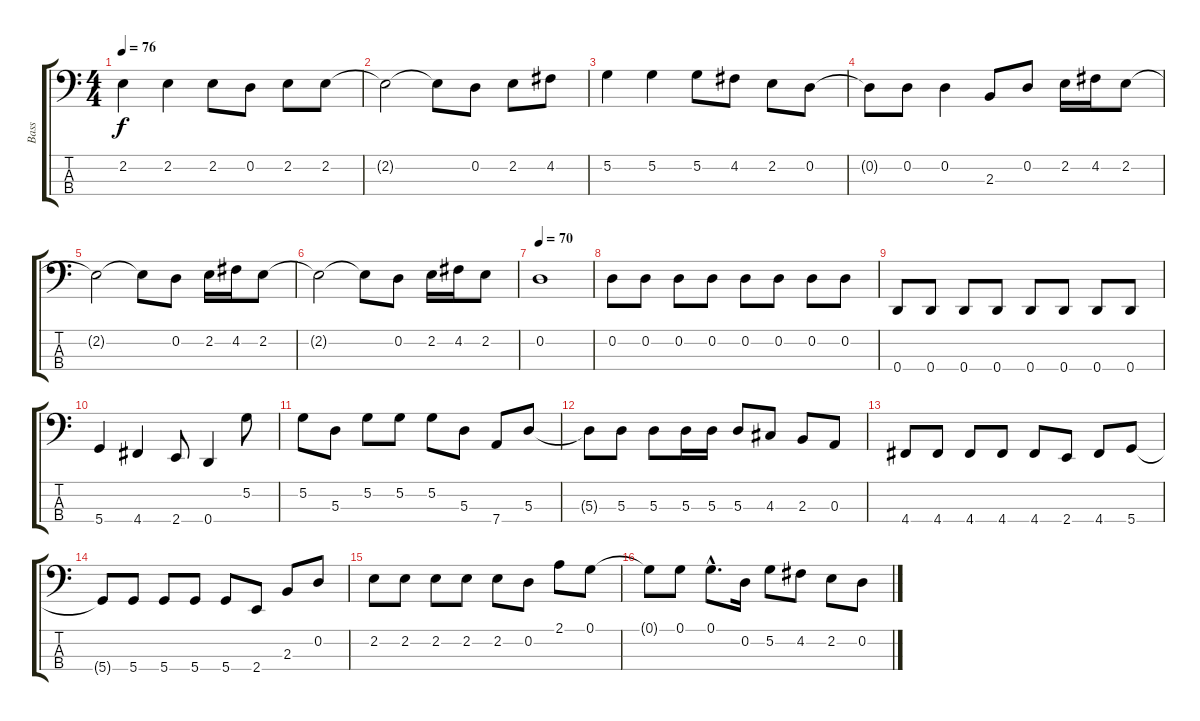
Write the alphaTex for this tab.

\track ("Bass" "Bass") {instrument electricbassfinger}
\staff {score tabs}
\tuning (G2 D2 A1 D1) {hide}
\ts (4 4)
\tempo 76
\clef f4
\ks c
2.2{t}.4{dy f} 2.2.4 2.2.8 0.2.8 2.2.8 2.2.8 |
2.2{t}.2 2.2{t}.8 0.2.8 2.2.8 4.2.8 |
5.2.4 5.2.4 5.2.8 4.2.8 2.2.8 0.2.8 |
0.2{t}.8 0.2.8 0.2.4 2.3.8 0.2.8 2.2.16 4.2.16 2.2.8 |
2.2{t}.2 2.2{t}.8 0.2.8 2.2.16 4.2.16 2.2.8 |
2.2{t}.2 2.2{t}.8 0.2.8 2.2.16 4.2.16 2.2.8 |
\tempo 70
0.2.1 |
0.2.8 0.2.8 0.2.8 0.2.8 0.2.8 0.2.8 0.2.8 0.2.8 |
0.4.8 0.4.8 0.4.8 0.4.8 0.4.8 0.4.8 0.4.8 0.4.8 |
5.4.4 4.4.4 2.4.8 0.4.4 5.2.8 |
5.2.8 5.3.8 5.2.8 5.2.8 5.2.8 5.3.8 7.4.8 5.3.8 |
5.3{t}.8 5.3.8 5.3.8 5.3.16 5.3.16 5.3.8 4.3.8 2.3.8 0.3.8 |
4.4.8 4.4.8 4.4.8 4.4.8 4.4.8 2.4.8 4.4.8 5.4.8 |
5.4{t}.8 5.4.8 5.4.8 5.4.8 5.4.8 2.4.8 2.3.8 0.2.8 |
2.2.8 2.2.8 2.2.8 2.2.8 2.2.8 0.2.8 2.1.8 0.1.8 |
0.1{t}.8 0.1.8 0.1{hac}.8{d} 0.2.16 5.2.8 4.2.8 2.2.8 0.2.8
